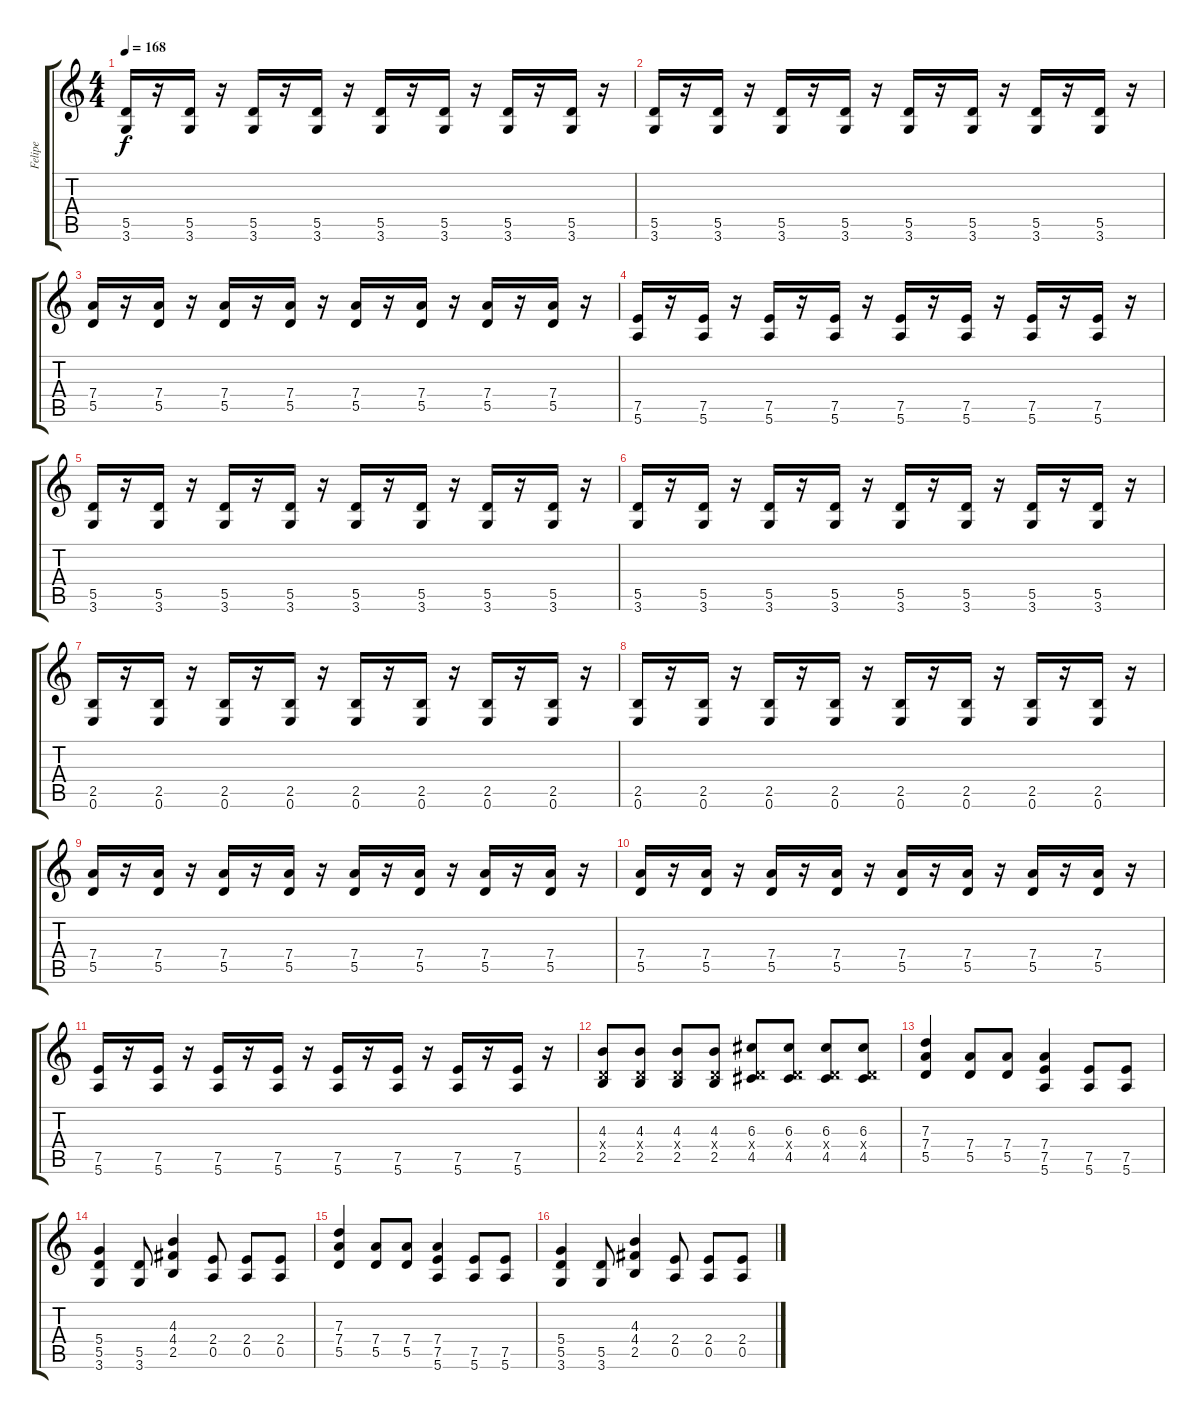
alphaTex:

\track ("Felipe" "Felipe") {instrument distortionguitar}
\staff {score tabs}
\tuning (E4 B3 G3 D3 A2 E2) {hide}
\ts (4 4)
\tempo 168
\clef g2
\ks c
(5.5 3.6).16{dy f} r.16 (5.5 3.6).16 r.16 (5.5 3.6).16 r.16 (5.5 3.6).16 r.16 (5.5 3.6).16 r.16 (5.5 3.6).16 r.16 (5.5 3.6).16 r.16 (5.5 3.6).16 r.16 |
(5.5 3.6).16 r.16 (5.5 3.6).16 r.16 (5.5 3.6).16 r.16 (5.5 3.6).16 r.16 (5.5 3.6).16 r.16 (5.5 3.6).16 r.16 (5.5 3.6).16 r.16 (5.5 3.6).16 r.16 |
(7.4 5.5).16 r.16 (7.4 5.5).16 r.16 (7.4 5.5).16 r.16 (7.4 5.5).16 r.16 (7.4 5.5).16 r.16 (7.4 5.5).16 r.16 (7.4 5.5).16 r.16 (7.4 5.5).16 r.16 |
(7.5 5.6).16 r.16 (7.5 5.6).16 r.16 (7.5 5.6).16 r.16 (7.5 5.6).16 r.16 (7.5 5.6).16 r.16 (7.5 5.6).16 r.16 (7.5 5.6).16 r.16 (7.5 5.6).16 r.16 |
(5.5 3.6).16 r.16 (5.5 3.6).16 r.16 (5.5 3.6).16 r.16 (5.5 3.6).16 r.16 (5.5 3.6).16 r.16 (5.5 3.6).16 r.16 (5.5 3.6).16 r.16 (5.5 3.6).16 r.16 |
(5.5 3.6).16 r.16 (5.5 3.6).16 r.16 (5.5 3.6).16 r.16 (5.5 3.6).16 r.16 (5.5 3.6).16 r.16 (5.5 3.6).16 r.16 (5.5 3.6).16 r.16 (5.5 3.6).16 r.16 |
(2.5 0.6).16 r.16 (2.5 0.6).16 r.16 (2.5 0.6).16 r.16 (2.5 0.6).16 r.16 (2.5 0.6).16 r.16 (2.5 0.6).16 r.16 (2.5 0.6).16 r.16 (2.5 0.6).16 r.16 |
(2.5 0.6).16 r.16 (2.5 0.6).16 r.16 (2.5 0.6).16 r.16 (2.5 0.6).16 r.16 (2.5 0.6).16 r.16 (2.5 0.6).16 r.16 (2.5 0.6).16 r.16 (2.5 0.6).16 r.16 |
(7.4 5.5).16 r.16 (7.4 5.5).16 r.16 (7.4 5.5).16 r.16 (7.4 5.5).16 r.16 (7.4 5.5).16 r.16 (7.4 5.5).16 r.16 (7.4 5.5).16 r.16 (7.4 5.5).16 r.16 |
(7.4 5.5).16 r.16 (7.4 5.5).16 r.16 (7.4 5.5).16 r.16 (7.4 5.5).16 r.16 (7.4 5.5).16 r.16 (7.4 5.5).16 r.16 (7.4 5.5).16 r.16 (7.4 5.5).16 r.16 |
(7.5 5.6).16 r.16 (7.5 5.6).16 r.16 (7.5 5.6).16 r.16 (7.5 5.6).16 r.16 (7.5 5.6).16 r.16 (7.5 5.6).16 r.16 (7.5 5.6).16 r.16 (7.5 5.6).16 r.16 |
(4.3 0.4{x} 2.5).8 (4.3 0.4{x} 2.5).8 (4.3 0.4{x} 2.5).8 (4.3 0.4{x} 2.5).8 (6.3 0.4{x} 4.5).8 (6.3 0.4{x} 4.5).8 (6.3 0.4{x} 4.5).8 (6.3 0.4{x} 4.5).8 |
(7.3 7.4 5.5).4 (7.4 5.5).8 (7.4 5.5).8 (7.4 7.5 5.6).4 (7.5 5.6).8 (7.5 5.6).8 |
(5.4 5.5 3.6).4 (5.5 3.6).8 (4.3 4.4 2.5).4 (2.4 0.5).8 (2.4 0.5).8 (2.4 0.5).8 |
(7.3 7.4 5.5).4 (7.4 5.5).8 (7.4 5.5).8 (7.4 7.5 5.6).4 (7.5 5.6).8 (7.5 5.6).8 |
(5.4 5.5 3.6).4 (5.5 3.6).8 (4.3 4.4 2.5).4 (2.4 0.5).8 (2.4 0.5).8 (2.4 0.5).8
